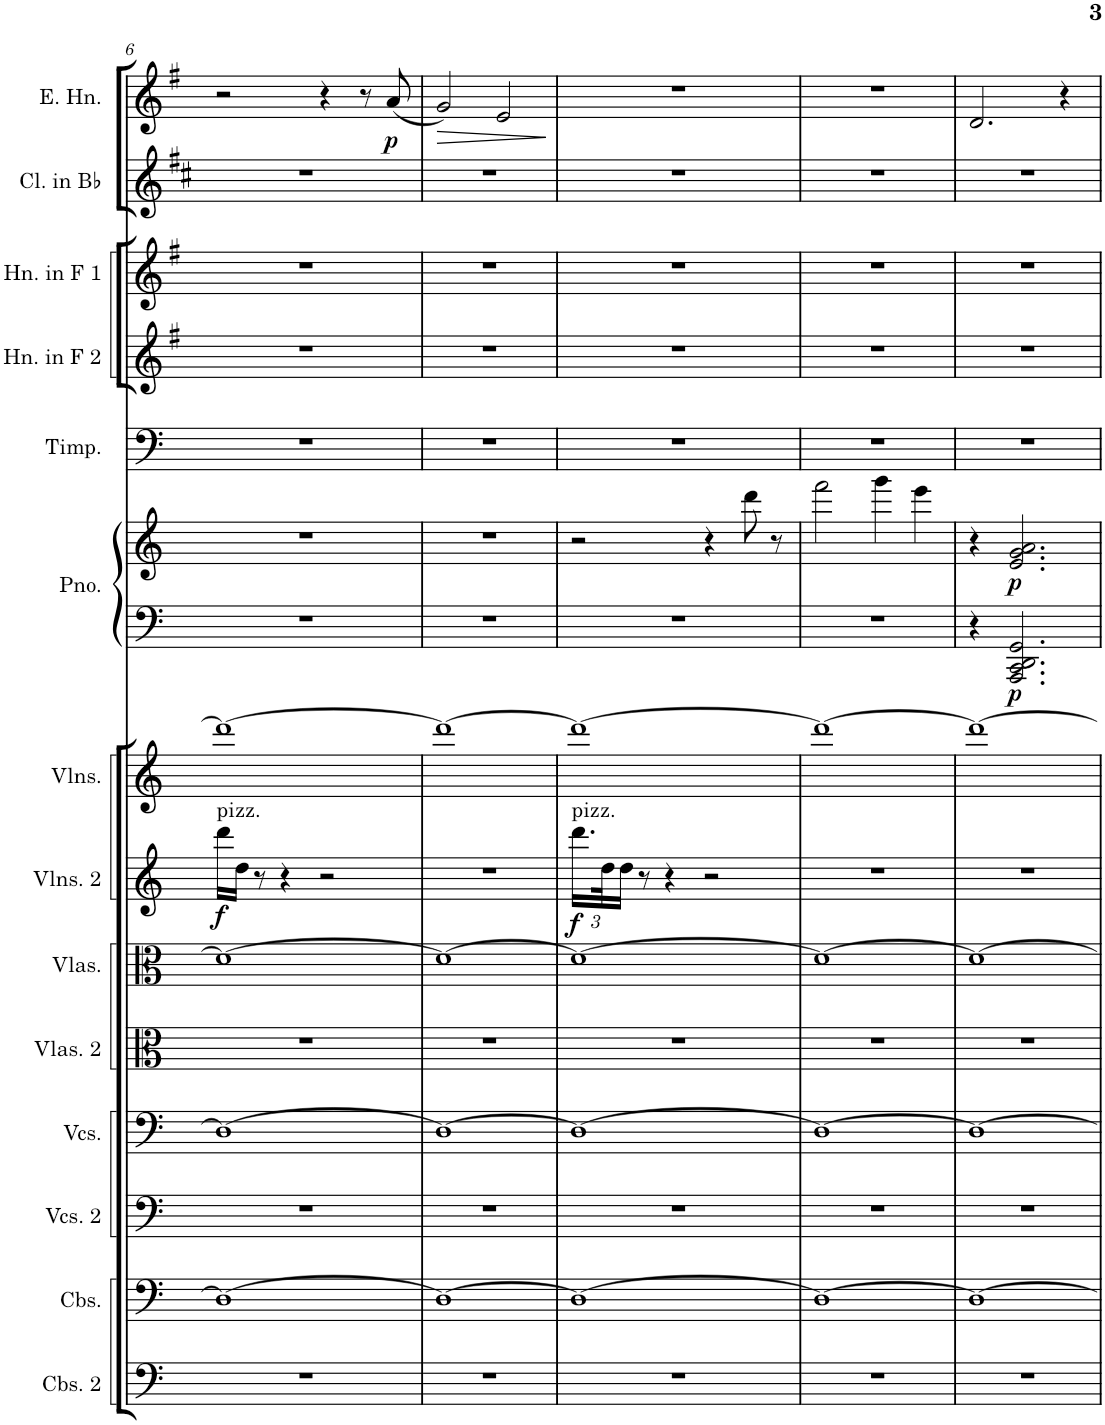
**kern	**kern	**kern	**kern	**kern	**kern	**kern	**dynam	**kern	**kern	**kern	**dynam	**kern	**kern	**kern	**kern	**kern	**dynam
*part14	*part13	*part12	*part11	*part10	*part9	*part8	*part8	*part7	*part6	*part6	*part6	*part5	*part4	*part3	*part2	*part1	*part1
*staff15	*staff14	*staff13	*staff12	*staff11	*staff10	*staff9	*staff9	*staff8	*staff7	*staff6	*staff6/7	*staff5	*staff4	*staff3	*staff2	*staff1	*staff1
*I"Contrabasses 2	*I"Contrabasses	*I"Violoncellos 2	*I"Violoncellos	*I"Violas 2	*I"Violas	*I"Violins 2	*	*I"Violins	*I"Piano	*	*	*I"Timpani	*I"Horn in F 2	*I"Horn in F 1	*I"Clarinet in Bb	*I"English Horn	*
*I'Cbs. 2	*I'Cbs.	*I'Vcs. 2	*I'Vcs.	*I'Vlas. 2	*I'Vlas.	*I'Vlns. 2	*	*I'Vlns.	*I'Pno.	*	*	*I'Timp.	*I'Hn. in F 2	*I'Hn. in F 1	*I'Cl. in Bb	*I'E. Hn.	*
!!LO:PB:g=z
*clefF4	*clefF4	*clefF4	*clefF4	*clefC3	*clefC3	*clefG2	*	*clefG2	*clefF4	*clefG2	*	*clefF4	*clefG2	*clefG2	*clefG2	*clefG2	*
*Trd7c12	*Trd7c12	*	*	*	*	*	*	*	*	*	*	*	*Trd4c7	*Trd4c7	*Trd1c2	*Trd4c7	*
*k[]	*k[]	*k[]	*k[]	*k[]	*k[]	*k[]	*	*k[]	*k[]	*k[]	*	*k[]	*k[f#]	*k[f#]	*k[f#c#]	*k[f#]	*
*M4/4	*M4/4	*M4/4	*M4/4	*M4/4	*M4/4	*M4/4	*	*M4/4	*M4/4	*M4/4	*	*M4/4	*M4/4	*M4/4	*M4/4	*M4/4	*
=6	=6	=6	=6	=6	=6	=6	=6	=6	=6	=6	=6	=6	=6	=6	=6	=6	=6
!	!	!	!	!	!	!LO:TX:a:t=pizz.	!	!	!	!	!	!	!	!	!	!	!
!	!	!	!	!	!	!	!LO:DY:b	!	!	!	!	!	!	!	!	!	!
1r	1D_	1r	1D_	1r	1d_	16ddd\LL	f	1ddd_	1r	1r	.	1r	1r	1r	1r	2r	.
.	.	.	.	.	.	16dd\JJ	.	.	.	.	.	.	.	.	.	.	.
.	.	.	.	.	.	8r	.	.	.	.	.	.	.	.	.	.	.
.	.	.	.	.	.	4r	.	.	.	.	.	.	.	.	.	.	.
.	.	.	.	.	.	2r	.	.	.	.	.	.	.	.	.	4r	.
.	.	.	.	.	.	.	.	.	.	.	.	.	.	.	.	8r	.
!	!	!	!	!	!	!	!	!	!	!	!	!	!	!	!	!	!LO:DY:b
.	.	.	.	.	.	.	.	.	.	.	.	.	.	.	.	(8a/	p
=7	=7	=7	=7	=7	=7	=7	=7	=7	=7	=7	=7	=7	=7	=7	=7	=7	=7
!	!	!	!	!	!	!	!	!	!	!	!	!	!	!	!	!	!LO:HP:b
1r	1D_	1r	1D_	1r	1d_	1r	.	1ddd_	1r	1r	.	1r	1r	1r	1r	2g/)	>
.	.	.	.	.	.	.	.	.	.	.	.	.	.	.	.	2e/	.
.	.	.	.	.	.	.	.	.	.	.	.	.	.	.	.	.	]
=8	=8	=8	=8	=8	=8	=8	=8	=8	=8	=8	=8	=8	=8	=8	=8	=8	=8
*	*	*	*	*	*	*Xbrackettup	*	*	*	*	*	*	*	*	*	*	*
!	!	!	!	!	!	!LO:TX:a:t=pizz.	!	!	!	!	!	!	!	!	!	!	!
!	!	!	!	!	!	!	!LO:DY:b	!	!	!	!	!	!	!	!	!	!
1r	1D_	1r	1D_	1r	1d_	24.ddd\LL	f	1ddd_	1r	2r	.	1r	1r	1r	1r	1r	.
.	.	.	.	.	.	48dd\K	.	.	.	.	.	.	.	.	.	.	.
.	.	.	.	.	.	24dd\JJ	.	.	.	.	.	.	.	.	.	.	.
.	.	.	.	.	.	8r	.	.	.	.	.	.	.	.	.	.	.
.	.	.	.	.	.	4r	.	.	.	.	.	.	.	.	.	.	.
.	.	.	.	.	.	2r	.	.	.	4r	.	.	.	.	.	.	.
.	.	.	.	.	.	.	.	.	.	8ddd\	.	.	.	.	.	.	.
.	.	.	.	.	.	.	.	.	.	8r	.	.	.	.	.	.	.
=9	=9	=9	=9	=9	=9	=9	=9	=9	=9	=9	=9	=9	=9	=9	=9	=9	=9
1r	1D_	1r	1D_	1r	1d_	1r	.	1ddd_	1r	2fff\	.	1r	1r	1r	1r	1r	.
.	.	.	.	.	.	.	.	.	.	4ggg\	.	.	.	.	.	.	.
.	.	.	.	.	.	.	.	.	.	4eee\	.	.	.	.	.	.	.
=10	=10	=10	=10	=10	=10	=10	=10	=10	=10	=10	=10	=10	=10	=10	=10	=10	=10
1r	1D_	1r	1D_	1r	1d_	1r	.	1ddd_	4r	4r	.	1r	1r	1r	1r	2.d/	.
!	!	!	!	!	!	!	!	!	!	!	!LO:DY:b=2	!	!	!	!	!	!
!	!	!	!	!	!	!	!	!	!	!	!LO:DY:n=1:b	!	!	!	!	!	!
.	.	.	.	.	.	.	.	.	2.AAA/ 2.CC/ 2.DD/ 2.GG/	2.e/ 2.g/ 2.a/	p p	.	.	.	.	.	.
.	.	.	.	.	.	.	.	.	.	.	.	.	.	.	.	4r	.
=	=	=	=	=	=	=	=	=	=	=	=	=	=	=	=	=	=
*-	*-	*-	*-	*-	*-	*-	*-	*-	*-	*-	*-	*-	*-	*-	*-	*-	*-
